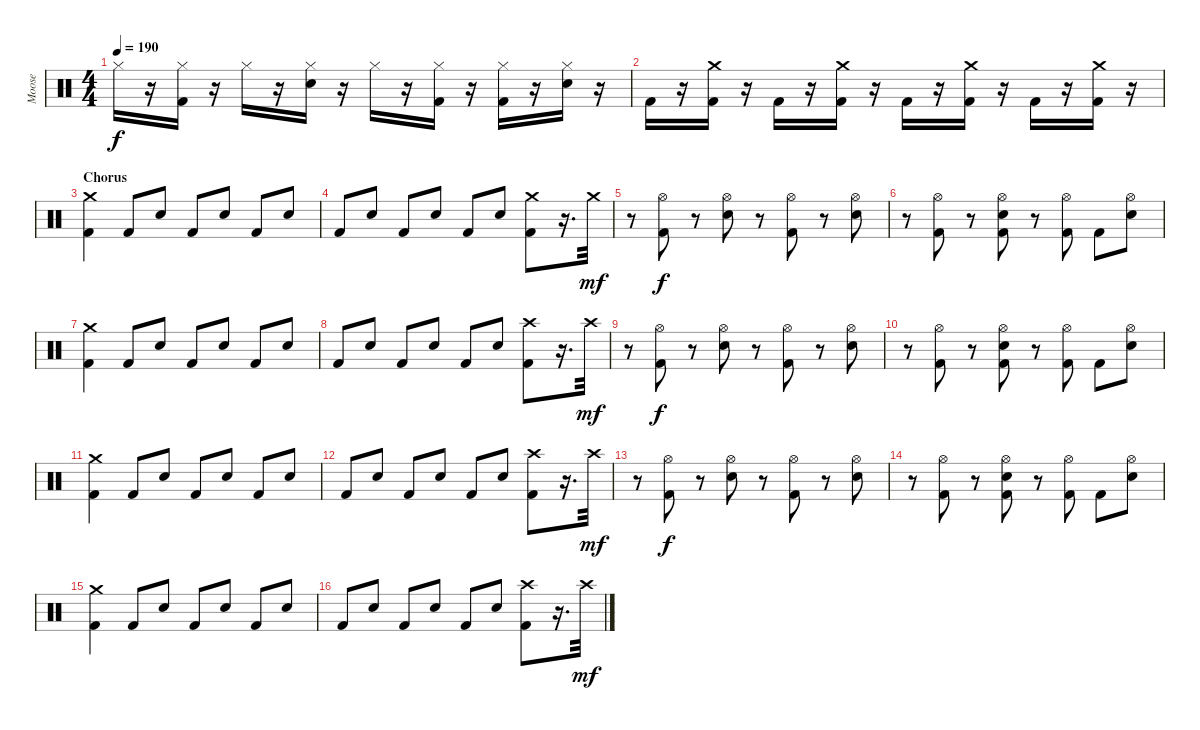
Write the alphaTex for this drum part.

\track ("Moose" "Moose") {instrument percussion}
\staff {score}
\articulation defaults
\ts (4 4)
\tempo 190
\clef neutral
\ks c "Hi-Hat (closed)".16{dy f}
r.16 ("Kick (hit) 2" "Hi-Hat (closed)").16 r.16 "Hi-Hat (closed)".16 r.16 ("Snare (hit) 2" "Hi-Hat (closed)").16 r.16 "Hi-Hat (closed)".16 r.16 ("Kick (hit) 2" "Hi-Hat (closed)").16 r.16 ("Kick (hit) 2" "Hi-Hat (closed)").16 r.16 ("Snare (hit) 2" "Hi-Hat (closed)").16 r.16 |
"Kick (hit) 2".16 r.16 ("Kick (hit) 2" "Crash medium (hit)").16 r.16 "Kick (hit) 2".16 r.16 ("Kick (hit) 2" "Crash medium (hit)").16 r.16 "Kick (hit) 2".16 r.16 ("Kick (hit) 2" "Crash medium (hit)").16 r.16 "Kick (hit) 2".16 r.16 ("Kick (hit) 2" "Crash medium (hit)").16 r.16 |
\section ("" "Chorus")
("Kick (hit) 2" "Crash medium (hit)").4 "Kick (hit) 2".8 "Snare (hit) 2".8 "Kick (hit) 2".8 "Snare (hit) 2".8 "Kick (hit) 2".8 "Snare (hit) 2".8 |
"Kick (hit) 2".8 "Snare (hit) 2".8 "Kick (hit) 2".8 "Snare (hit) 2".8 "Kick (hit) 2".8 "Snare (hit) 2".8 ("Kick (hit) 2" "Crash medium (hit)").8 r.16{d} "Crash medium (hit)".32{dy mf} |
r.8 ("Kick (hit) 2" "Hi-Hat (open)").8{dy f} r.8 ("Snare (hit) 2" "Hi-Hat (open)").8 r.8 ("Kick (hit) 2" "Hi-Hat (open)").8 r.8 ("Snare (hit) 2" "Hi-Hat (open)").8 |
r.8 ("Kick (hit) 2" "Hi-Hat (open)").8 r.8 ("Kick (hit) 2" "Snare (hit) 2" "Hi-Hat (open)").8 r.8 ("Kick (hit) 2" "Hi-Hat (open)").8 "Kick (hit) 2".8 ("Snare (hit) 2" "Hi-Hat (open)").8 |
("Kick (hit) 2" "Crash medium (hit)").4 "Kick (hit) 2".8 "Snare (hit) 2".8 "Kick (hit) 2".8 "Snare (hit) 2".8 "Kick (hit) 2".8 "Snare (hit) 2".8 |
"Kick (hit) 2".8 "Snare (hit) 2".8 "Kick (hit) 2".8 "Snare (hit) 2".8 "Kick (hit) 2".8 "Snare (hit) 2".8 ("Kick (hit) 2" "Crash high (hit)").8 r.16{d} "Crash high (hit)".32{dy mf} |
r.8 ("Kick (hit) 2" "Hi-Hat (open)").8{dy f} r.8 ("Snare (hit) 2" "Hi-Hat (open)").8 r.8 ("Kick (hit) 2" "Hi-Hat (open)").8 r.8 ("Snare (hit) 2" "Hi-Hat (open)").8 |
r.8 ("Kick (hit) 2" "Hi-Hat (open)").8 r.8 ("Kick (hit) 2" "Snare (hit) 2" "Hi-Hat (open)").8 r.8 ("Kick (hit) 2" "Hi-Hat (open)").8 "Kick (hit) 2".8 ("Snare (hit) 2" "Hi-Hat (open)").8 |
("Kick (hit) 2" "Crash medium (hit)").4 "Kick (hit) 2".8 "Snare (hit) 2".8 "Kick (hit) 2".8 "Snare (hit) 2".8 "Kick (hit) 2".8 "Snare (hit) 2".8 |
"Kick (hit) 2".8 "Snare (hit) 2".8 "Kick (hit) 2".8 "Snare (hit) 2".8 "Kick (hit) 2".8 "Snare (hit) 2".8 ("Kick (hit) 2" "Crash high (hit)").8 r.16{d} "Crash high (hit)".32{dy mf} |
r.8 ("Kick (hit) 2" "Hi-Hat (open)").8{dy f} r.8 ("Snare (hit) 2" "Hi-Hat (open)").8 r.8 ("Kick (hit) 2" "Hi-Hat (open)").8 r.8 ("Snare (hit) 2" "Hi-Hat (open)").8 |
r.8 ("Kick (hit) 2" "Hi-Hat (open)").8 r.8 ("Kick (hit) 2" "Snare (hit) 2" "Hi-Hat (open)").8 r.8 ("Kick (hit) 2" "Hi-Hat (open)").8 "Kick (hit) 2".8 ("Snare (hit) 2" "Hi-Hat (open)").8 |
("Kick (hit) 2" "Crash medium (hit)").4 "Kick (hit) 2".8 "Snare (hit) 2".8 "Kick (hit) 2".8 "Snare (hit) 2".8 "Kick (hit) 2".8 "Snare (hit) 2".8 |
"Kick (hit) 2".8 "Snare (hit) 2".8 "Kick (hit) 2".8 "Snare (hit) 2".8 "Kick (hit) 2".8 "Snare (hit) 2".8 ("Kick (hit) 2" "Crash high (hit)").8 r.16{d} "Crash high (hit)".32{dy mf}
